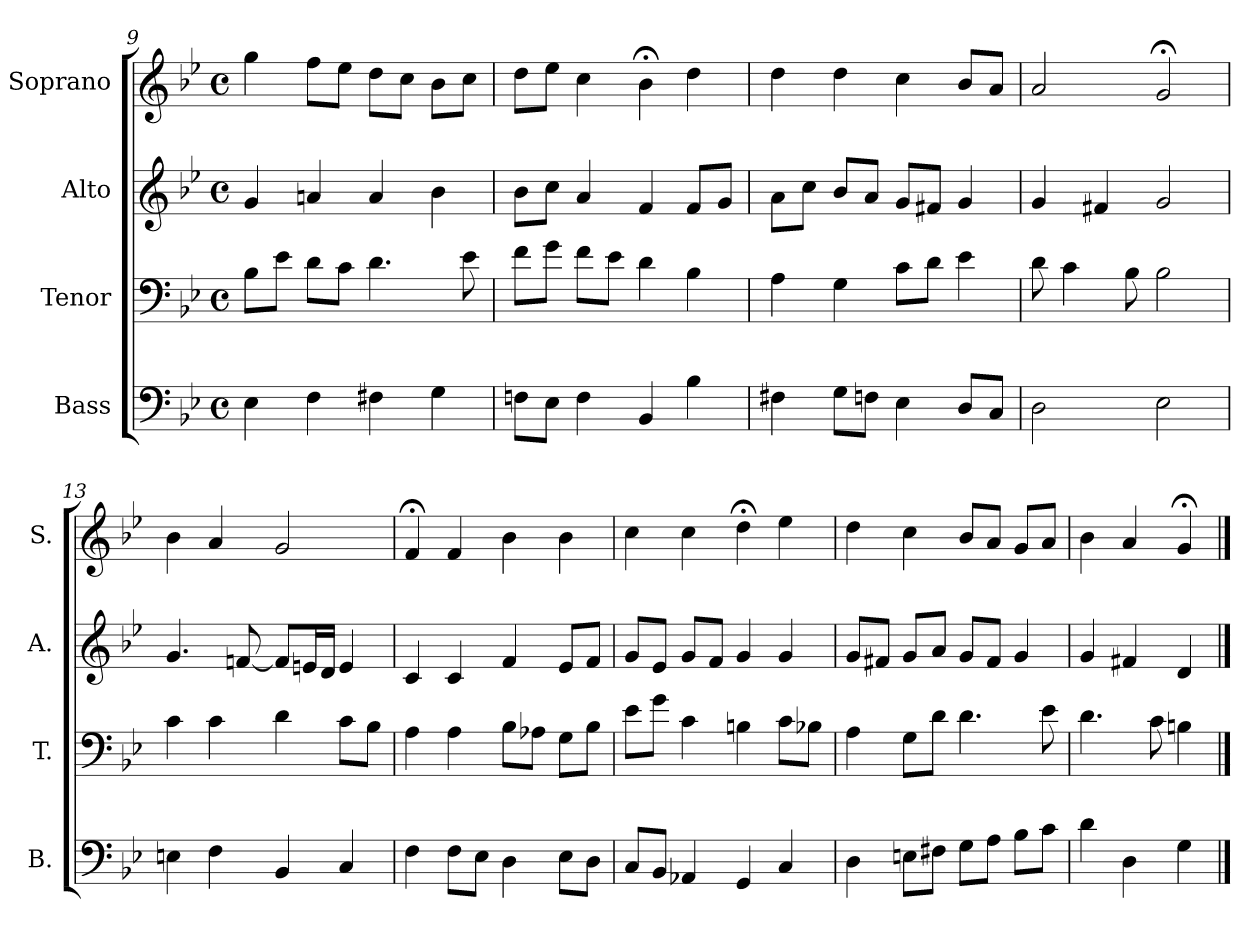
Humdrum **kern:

**kern	**kern	**kern	**kern
*part4	*part3	*part2	*part1
*staff4	*staff3	*staff2	*staff1
*I"Bass	*I"Tenor	*I"Alto	*I"Soprano
*I'B.	*I'T.	*I'A.	*I'S.
*clefF4	*clefF4	*clefG2	*clefG2
*k[b-e-]	*k[b-e-]	*k[b-e-]	*k[b-e-]
*g:	*g:	*g:	*g:
*M4/4	*M4/4	*M4/4	*M4/4
*met(c)	*met(c)	*met(c)	*met(c)
=9	=9	=9	=9
4E-\	8B-\L	4g/	4gg\
.	8e-\J	.	.
4F\	8d\L	4an/	8ff\L
.	8c\J	.	8ee-\J
4F#X\	4.d\	4a/	8dd\L
.	.	.	8cc\J
4G\	.	4b-\	8b-\L
.	8e-\	.	8cc\J
!!LO:PB:g=z
=10	=10	=10	=10
8Fn\L	8f\L	8b-\L	8dd\L
8E-\J	8g\J	8cc\J	8ee-\J
4F\	8f\L	4a/	4cc\
.	8e-\J	.	.
4BB-/	4d\	4f/	4b-;<\
4B-\	4B-\	8f/L	4dd\
.	.	8g/J	.
=11	=11	=11	=11
4F#X\	4A\	8a\L	4dd\
.	.	8cc\J	.
8G\L	4G\	8b-/L	4dd\
8Fn\J	.	8a/J	.
4E-\	8c\L	8g/L	4cc\
.	8d\J	8f#X/J	.
8D/L	4e-\	4g/	8b-/L
8C/J	.	.	8a/J
=12	=12	=12	=12
2D\	8d\	4g/	2a/
.	4c\	.	.
.	.	4f#X/	.
.	8B-\	.	.
2E-\	2B-\	2g/	2g;</
=13	=13	=13	=13
4En\	4c\	4.g/	4b-\
4F\	4c\	.	4a/
.	.	[8fn/	.
4BB-/	4d\	8f/L]	2g/
.	.	16en/L	.
.	.	16d/JJ	.
4C/	8c\L	4e/	.
.	8B-\J	.	.
!!LO:LB:g=z
=14	=14	=14	=14
4F\	4A\	4c/	4f;</
8F\L	4A\	4c/	4f/
8E-\J	.	.	.
4D\	8B-\L	4f/	4b-\
.	8A-X\J	.	.
8E-\L	8G\L	8e-/L	4b-\
8D\J	8B-\J	8f/J	.
=15	=15	=15	=15
8C/L	8e-\L	8g/L	4cc\
8BB-/J	8g\J	8e-/J	.
4AA-X/	4c\	8g/L	4cc\
.	.	8f/J	.
4GG/	4Bn\	4g/	4dd;<\
4C/	8c\L	4g/	4ee-\
.	8B-X\J	.	.
=16	=16	=16	=16
4D\	4A\	8g/L	4dd\
.	.	8f#X/J	.
8En\L	8G\L	8g/L	4cc\
8F#X\J	8d\J	8a/J	.
8G\L	4.d\	8g/L	8b-/L
8A\J	.	8f#/J	8a/J
8B-\L	.	4g/	8g/L
8c\J	8e-\	.	8a/J
=17	=17	=17	=17
4d\	4.d\	4g/	4b-\
4D\	.	4f#X/	4a/
.	8c\	.	.
4G\	4Bn\	4d/	4g;</
==	==	==	==
*-	*-	*-	*-
